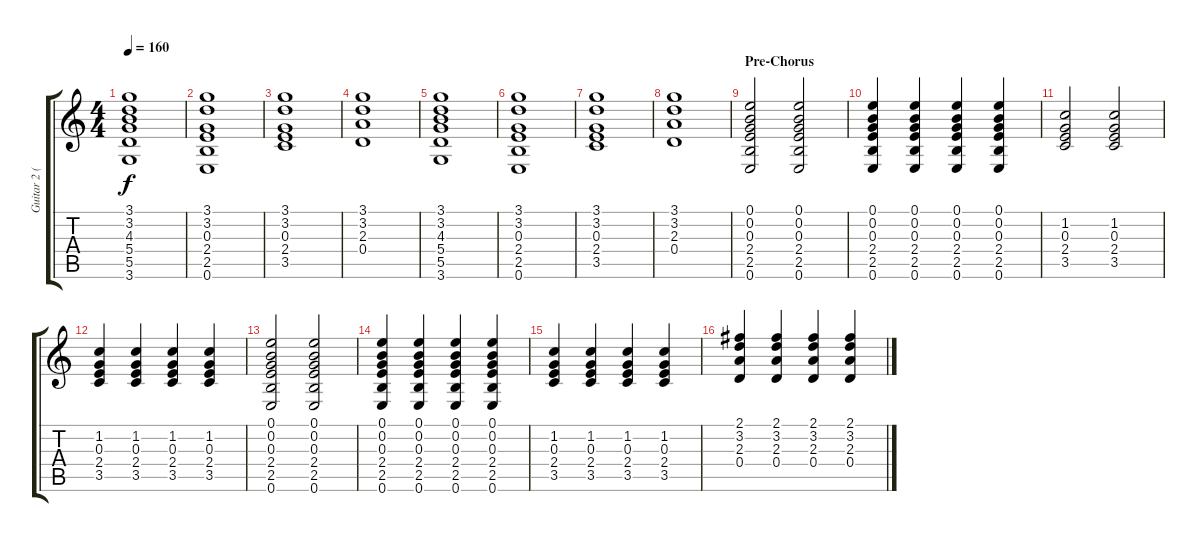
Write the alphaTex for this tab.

\track ("Guitar 2 (clean)" "Guitar 2 (") {instrument acousticguitarnylon}
\staff {score tabs}
\tuning (E4 B3 G3 D3 A2 E2) {hide}
\ts (4 4)
\tempo 160
\clef g2
\ks c
(3.1 3.2 4.3 5.4 5.5 3.6).1{dy f} |
(3.1 3.2 0.3 2.4 2.5 0.6).1 |
(3.1 3.2 0.3 2.4 3.5).1 |
(3.1 3.2 2.3 0.4).1 |
(3.1 3.2 4.3 5.4 5.5 3.6).1 |
(3.1 3.2 0.3 2.4 2.5 0.6).1 |
(3.1 3.2 0.3 2.4 3.5).1 |
(3.1 3.2 2.3 0.4).1 |
\section ("" "Pre-Chorus")
(0.1 0.2 0.3 2.4 2.5 0.6).2 (0.1 0.2 0.3 2.4 2.5 0.6).2 |
(0.1 0.2 0.3 2.4 2.5 0.6).4 (0.1 0.2 0.3 2.4 2.5 0.6).4 (0.1 0.2 0.3 2.4 2.5 0.6).4 (0.1 0.2 0.3 2.4 2.5 0.6).4 |
(1.2 0.3 2.4 3.5).2 (1.2 0.3 2.4 3.5).2 |
(1.2 0.3 2.4 3.5).4 (1.2 0.3 2.4 3.5).4 (1.2 0.3 2.4 3.5).4 (1.2 0.3 2.4 3.5).4 |
(0.1 0.2 0.3 2.4 2.5 0.6).2 (0.1 0.2 0.3 2.4 2.5 0.6).2 |
(0.1 0.2 0.3 2.4 2.5 0.6).4 (0.1 0.2 0.3 2.4 2.5 0.6).4 (0.1 0.2 0.3 2.4 2.5 0.6).4 (0.1 0.2 0.3 2.4 2.5 0.6).4 |
(1.2 0.3 2.4 3.5).4 (1.2 0.3 2.4 3.5).4 (1.2 0.3 2.4 3.5).4 (1.2 0.3 2.4 3.5).4 |
(2.1 3.2 2.3 0.4).4 (2.1 3.2 2.3 0.4).4 (2.1 3.2 2.3 0.4).4 (2.1 3.2 2.3 0.4).4
